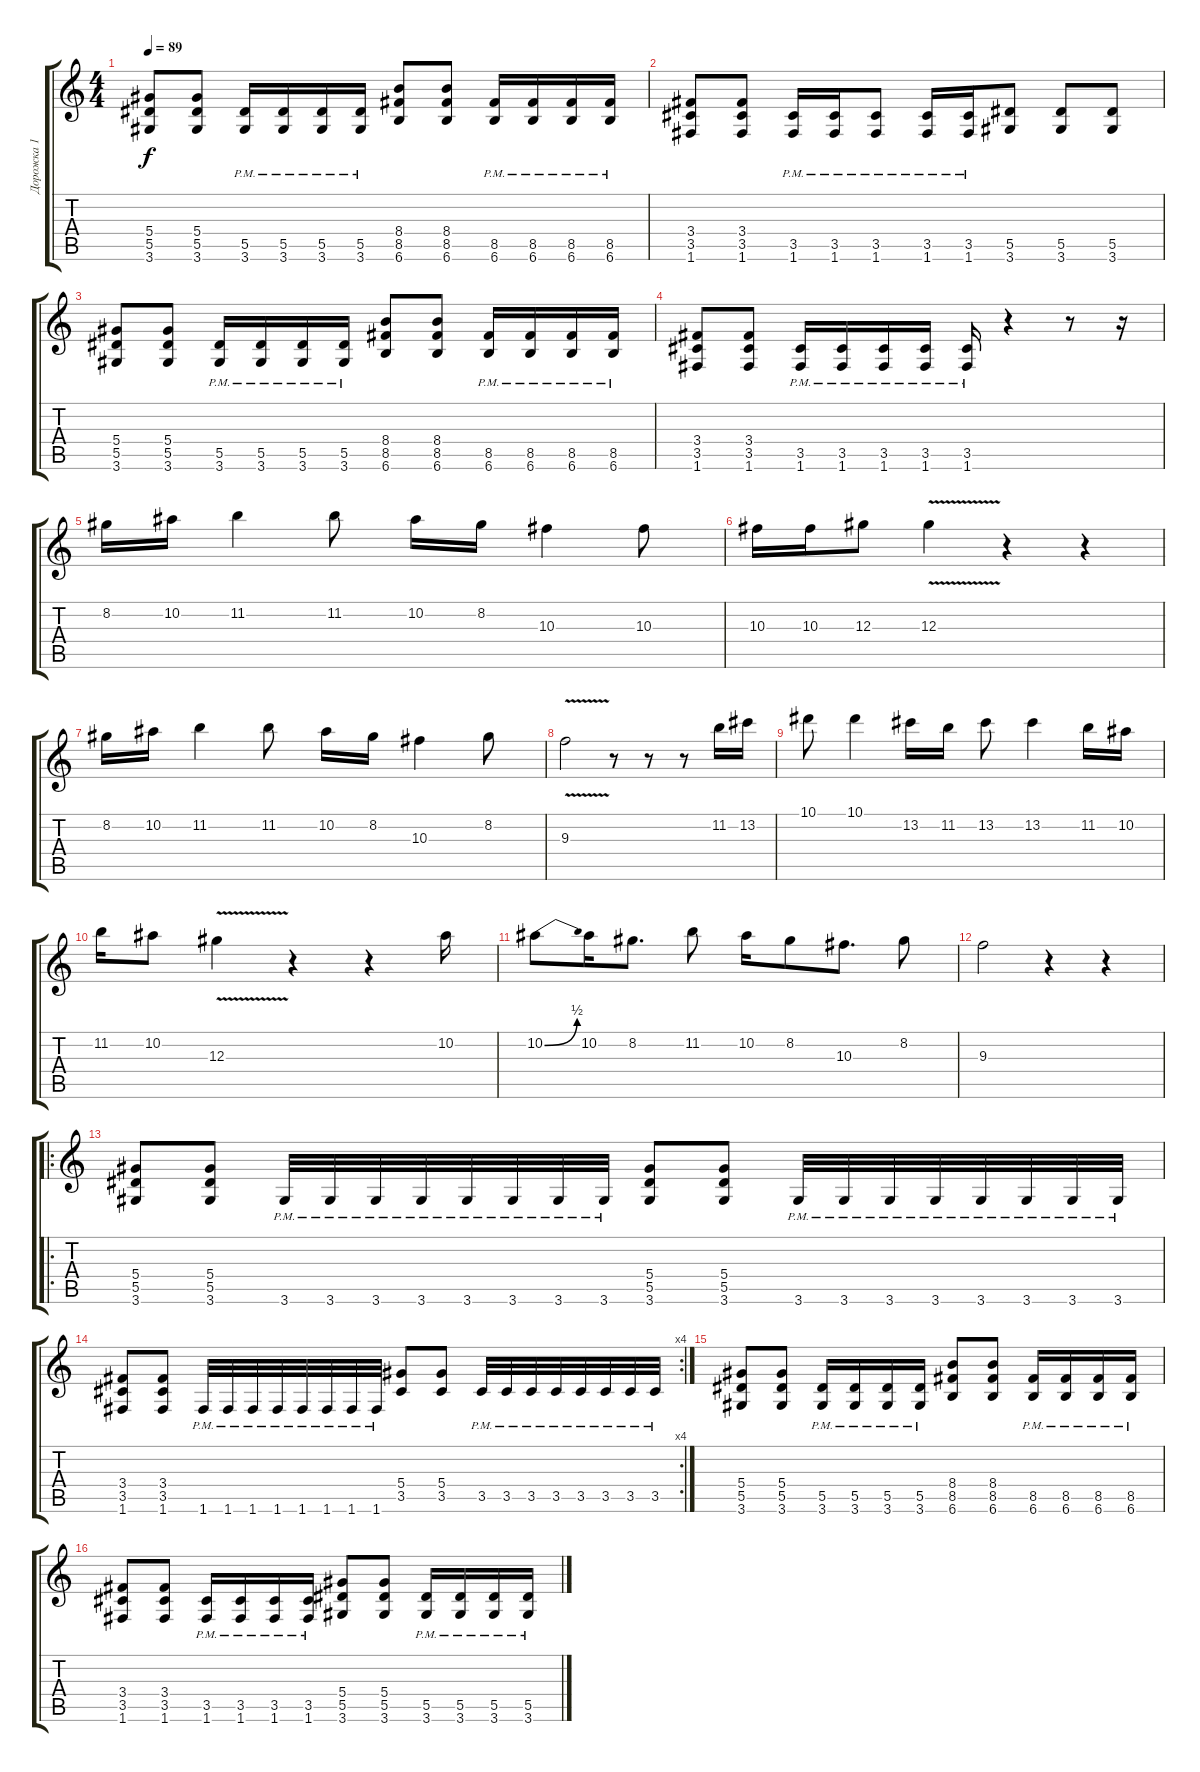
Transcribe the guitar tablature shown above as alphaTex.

\track ("Дорожка 1" "Дорожка 1") {instrument electricguitarclean}
\staff {score tabs}
\tuning (F4 C4 Ab3 Eb3 Bb2 F2) {hide}
\ts (4 4)
\tempo 89
\clef g2
\ks c
(5.4 5.5 3.6).8{dy f} (5.4 5.5 3.6).8 (5.5{pm} 3.6{pm}).16 (5.5{pm} 3.6{pm}).16 (5.5{pm} 3.6{pm}).16 (5.5{pm} 3.6{pm}).16 (8.4 8.5 6.6).8 (8.4 8.5 6.6).8 (8.5{pm} 6.6{pm}).16 (8.5{pm} 6.6{pm}).16 (8.5{pm} 6.6{pm}).16 (8.5{pm} 6.6{pm}).16 |
(3.4 3.5 1.6).8 (3.4 3.5 1.6).8 (3.5{pm} 1.6{pm}).16 (3.5{pm} 1.6{pm}).16 (3.5{pm} 1.6{pm}).8 (3.5{pm} 1.6{pm}).16 (3.5{pm} 1.6{pm}).16 (5.5 3.6).8 (5.5 3.6).8 (5.5 3.6).8 |
(5.4 5.5 3.6).8 (5.4 5.5 3.6).8 (5.5{pm} 3.6{pm}).16 (5.5{pm} 3.6{pm}).16 (5.5{pm} 3.6{pm}).16 (5.5{pm} 3.6{pm}).16 (8.4 8.5 6.6).8 (8.4 8.5 6.6).8 (8.5{pm} 6.6{pm}).16 (8.5{pm} 6.6{pm}).16 (8.5{pm} 6.6{pm}).16 (8.5{pm} 6.6{pm}).16 |
(3.4 3.5 1.6).8 (3.4 3.5 1.6).8 (3.5{pm} 1.6{pm}).16 (3.5{pm} 1.6{pm}).16 (3.5{pm} 1.6{pm}).16 (3.5{pm} 1.6{pm}).16 (3.5{pm} 1.6{pm}).16 r.4 r.8 r.16 |
8.2.16 10.2.16 11.2.4 11.2.8 10.2.16 8.2.16 10.3.4 10.3.8 |
10.3.16 10.3.16 12.3.8 12.3{v}.4 r.4 r.4 |
8.2.16 10.2.16 11.2.4 11.2.8 10.2.16 8.2.16 10.3.4 8.2.8 |
9.3{v}.2 r.8 r.8 r.8 11.2.16 13.2.16 |
10.1.8 10.1.4 13.2.16 11.2.16 13.2.8 13.2.4 11.2.16 10.2.16 |
11.2.16 10.2.8 12.3{v}.4 r.4 r.4 10.2.16 |
10.2{be (bend 0 0 60 2)}.8 10.2.16 8.2.8{d} 11.2.8 10.2.16 8.2.8 10.3.8{d} 8.2.8 |
9.3.2 r.4 r.4 |
\ro
(5.4 5.5 3.6).8 (5.4 5.5 3.6).8 3.6{pm}.32 3.6{pm}.32 3.6{pm}.32 3.6{pm}.32 3.6{pm}.32 3.6{pm}.32 3.6{pm}.32 3.6{pm}.32 (5.4 5.5 3.6).8 (5.4 5.5 3.6).8 3.6{pm}.32 3.6{pm}.32 3.6{pm}.32 3.6{pm}.32 3.6{pm}.32 3.6{pm}.32 3.6{pm}.32 3.6{pm}.32 |
\rc 4
(3.4 3.5 1.6).8 (3.4 3.5 1.6).8 1.6{pm}.32 1.6{pm}.32 1.6{pm}.32 1.6{pm}.32 1.6{pm}.32 1.6{pm}.32 1.6{pm}.32 1.6{pm}.32 (5.4 3.5).8 (5.4 3.5).8 3.5{pm}.32 3.5{pm}.32 3.5{pm}.32 3.5{pm}.32 3.5{pm}.32 3.5{pm}.32 3.5{pm}.32 3.5{pm}.32 |
(5.4 5.5 3.6).8 (5.4 5.5 3.6).8 (5.5{pm} 3.6{pm}).16 (5.5{pm} 3.6{pm}).16 (5.5{pm} 3.6{pm}).16 (5.5{pm} 3.6{pm}).16 (8.4 8.5 6.6).8 (8.4 8.5 6.6).8 (8.5{pm} 6.6{pm}).16 (8.5{pm} 6.6{pm}).16 (8.5{pm} 6.6{pm}).16 (8.5{pm} 6.6{pm}).16 |
(3.4 3.5 1.6).8 (3.4 3.5 1.6).8 (3.5{pm} 1.6{pm}).16 (3.5{pm} 1.6{pm}).16 (3.5{pm} 1.6{pm}).16 (3.5{pm} 1.6{pm}).16 (5.4 5.5 3.6).8 (5.4 5.5 3.6).8 (5.5{pm} 3.6{pm}).16 (5.5{pm} 3.6{pm}).16 (5.5{pm} 3.6{pm}).16 (5.5{pm} 3.6{pm}).16
